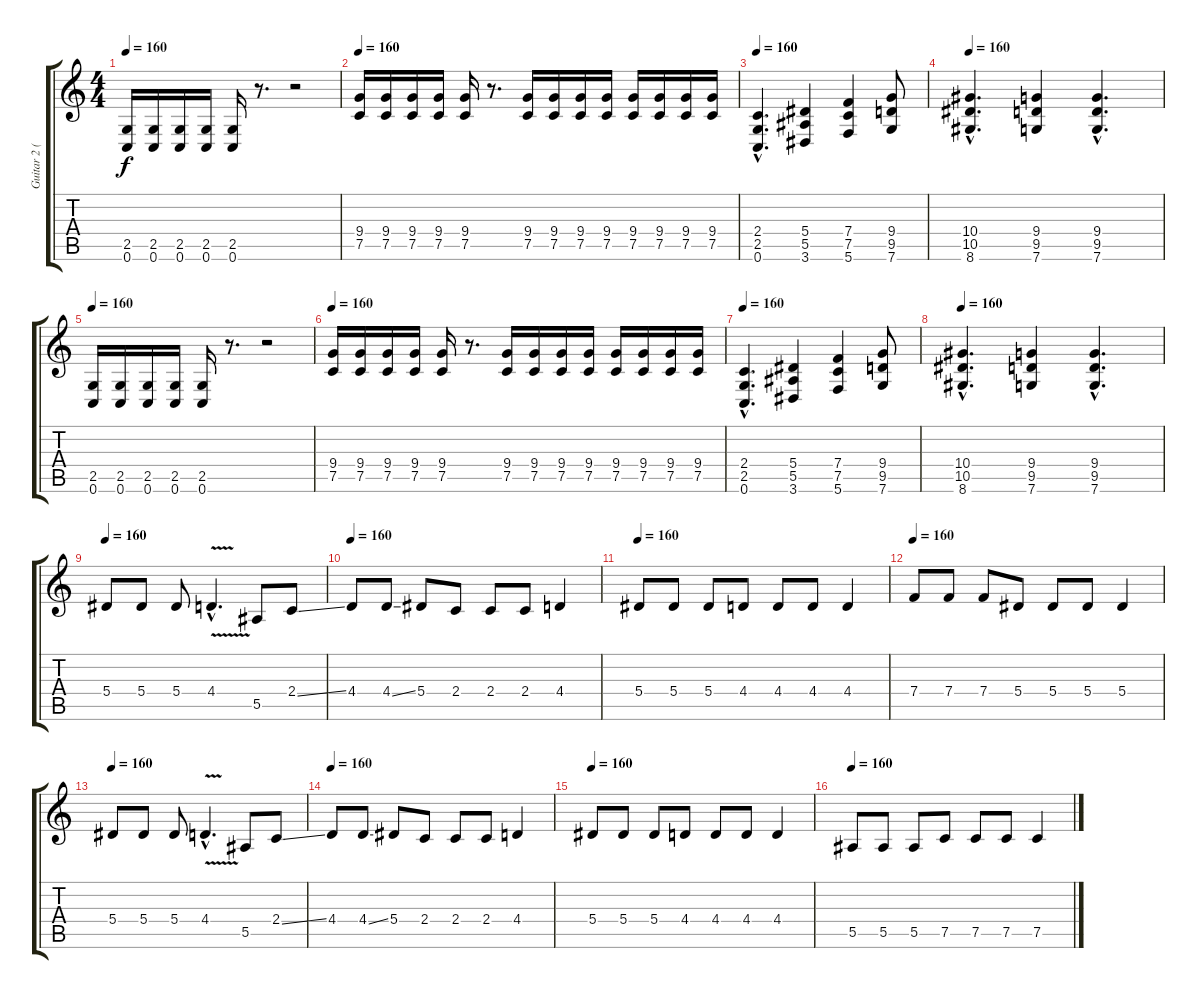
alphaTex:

\track ("Guitar 2 (Lead)" "Guitar 2 (") {instrument overdrivenguitar}
\staff {score tabs}
\tuning (C4 G3 Eb3 Bb2 F2 C2) {hide}
\ts (4 4)
\tempo 160
\clef g2
\ks c
(2.5 0.6).16{dy f} (2.5 0.6).16 (2.5 0.6).16 (2.5 0.6).16 (2.5 0.6).16 r.8{d} r.2 |
\tempo 160
(9.4 7.5).16 (9.4 7.5).16 (9.4 7.5).16 (9.4 7.5).16 (9.4 7.5).16 r.8{d} (9.4 7.5).16 (9.4 7.5).16 (9.4 7.5).16 (9.4 7.5).16 (9.4 7.5).16 (9.4 7.5).16 (9.4 7.5).16 (9.4 7.5).16 |
\tempo 160
(2.4{hac} 2.5{hac} 0.6{hac}).4{d} (5.4 5.5 3.6).4 (7.4 7.5 5.6).4 (9.4 9.5 7.6).8 |
\tempo 160
(10.4{hac} 10.5{hac} 8.6{hac}).4{d} (9.4 9.5 7.6).4 (9.4{hac} 9.5{hac} 7.6{hac}).4{d} |
\tempo 160
(2.5 0.6).16 (2.5 0.6).16 (2.5 0.6).16 (2.5 0.6).16 (2.5 0.6).16 r.8{d} r.2 |
\tempo 160
(9.4 7.5).16 (9.4 7.5).16 (9.4 7.5).16 (9.4 7.5).16 (9.4 7.5).16 r.8{d} (9.4 7.5).16 (9.4 7.5).16 (9.4 7.5).16 (9.4 7.5).16 (9.4 7.5).16 (9.4 7.5).16 (9.4 7.5).16 (9.4 7.5).16 |
\tempo 160
(2.4{hac} 2.5{hac} 0.6{hac}).4{d} (5.4 5.5 3.6).4 (7.4 7.5 5.6).4 (9.4 9.5 7.6).8 |
\tempo 160
(10.4{hac} 10.5{hac} 8.6{hac}).4{d} (9.4 9.5 7.6).4 (9.4{hac} 9.5{hac} 7.6{hac}).4{d} |
\tempo 160
5.4.8 5.4.8 5.4.8 4.4{v hac}.4{d} 5.5.8 2.4{ss}.8 |
\tempo 160
4.4.8 4.4{ss}.8 5.4.8 2.4.8 2.4.8 2.4.8 4.4.4 |
\tempo 160
5.4.8 5.4.8 5.4.8 4.4.8 4.4.8 4.4.8 4.4.4 |
\tempo 160
7.4.8 7.4.8 7.4.8 5.4.8 5.4.8 5.4.8 5.4.4 |
\tempo 160
5.4.8 5.4.8 5.4.8 4.4{v hac}.4{d} 5.5.8 2.4{ss}.8 |
\tempo 160
4.4.8 4.4{ss}.8 5.4.8 2.4.8 2.4.8 2.4.8 4.4.4 |
\tempo 160
5.4.8 5.4.8 5.4.8 4.4.8 4.4.8 4.4.8 4.4.4 |
\tempo 160
5.5.8 5.5.8 5.5.8 7.5.8 7.5.8 7.5.8 7.5.4
